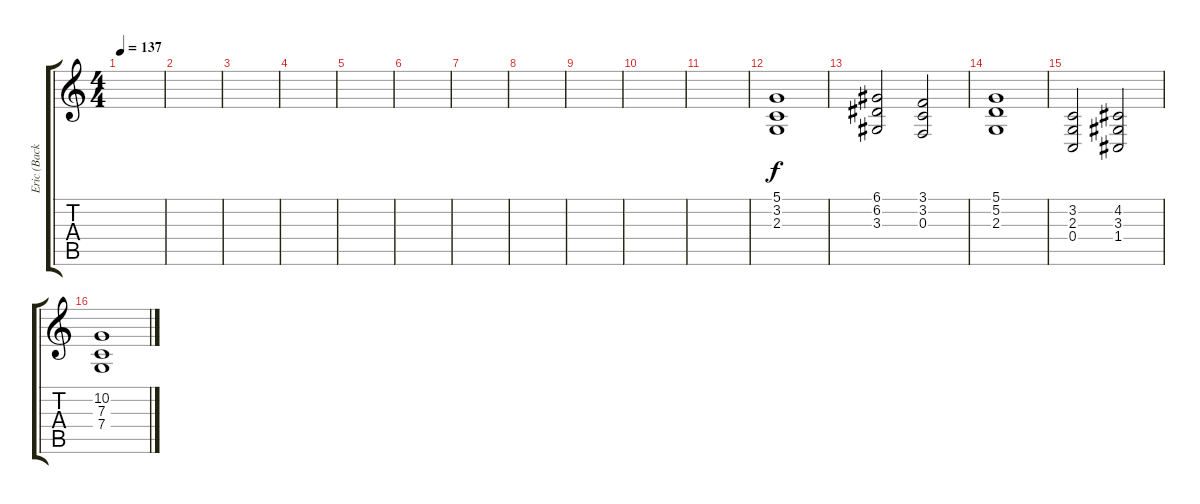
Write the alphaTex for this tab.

\track ("Eric (Backing Track)" "Eric (Back") {instrument choiraahs}
\staff {score tabs}
\tuning (D4 A3 F3 C3 G2 C2) {hide}
\ts (4 4)
\tempo 137
\clef g2
\ks c
|
|
|
|
|
|
|
|
|
|
|
(5.1 3.2 2.3).1 |
(6.1 6.2 3.3).2 (3.1 3.2 0.3).2 |
(5.1 5.2 2.3).1 |
(3.2 2.3 0.4).2 (4.2 3.3 1.4).2 |
(10.2 7.3 7.4).1
